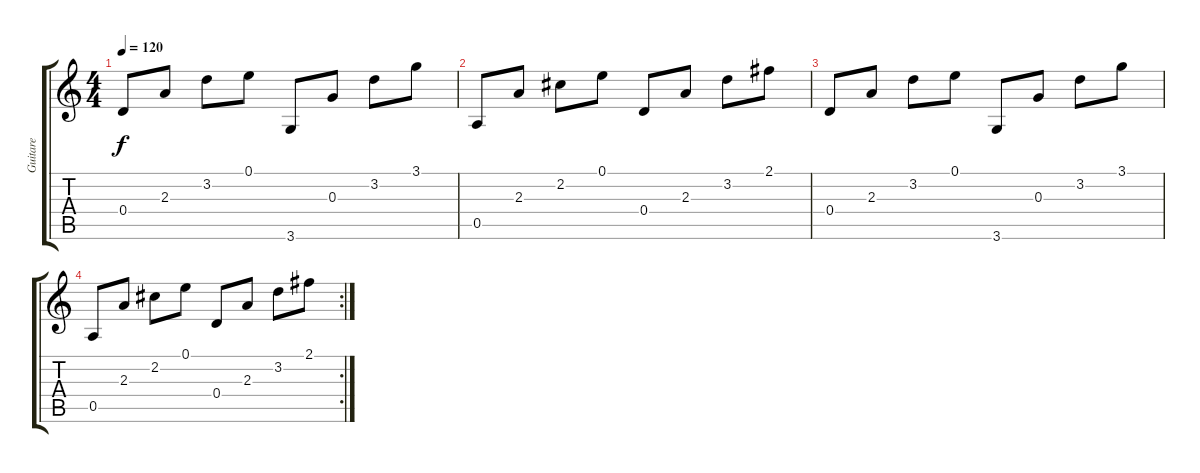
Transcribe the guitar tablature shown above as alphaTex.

\track ("Guitare" "Guitare") {instrument acousticguitarsteel}
\staff {score tabs}
\tuning (E4 B3 G3 D3 A2 E2) {hide}
\ts (4 4)
\tempo 120
\clef g2
\ks c
0.4.8{dy f} 2.3.8 3.2.8 0.1.8 3.6.8 0.3.8 3.2.8 3.1.8 |
0.5.8 2.3.8 2.2.8 0.1.8 0.4.8 2.3.8 3.2.8 2.1.8 |
0.4.8 2.3.8 3.2.8 0.1.8 3.6.8 0.3.8 3.2.8 3.1.8 |
\rc 2
0.5.8 2.3.8 2.2.8 0.1.8 0.4.8 2.3.8 3.2.8 2.1.8
